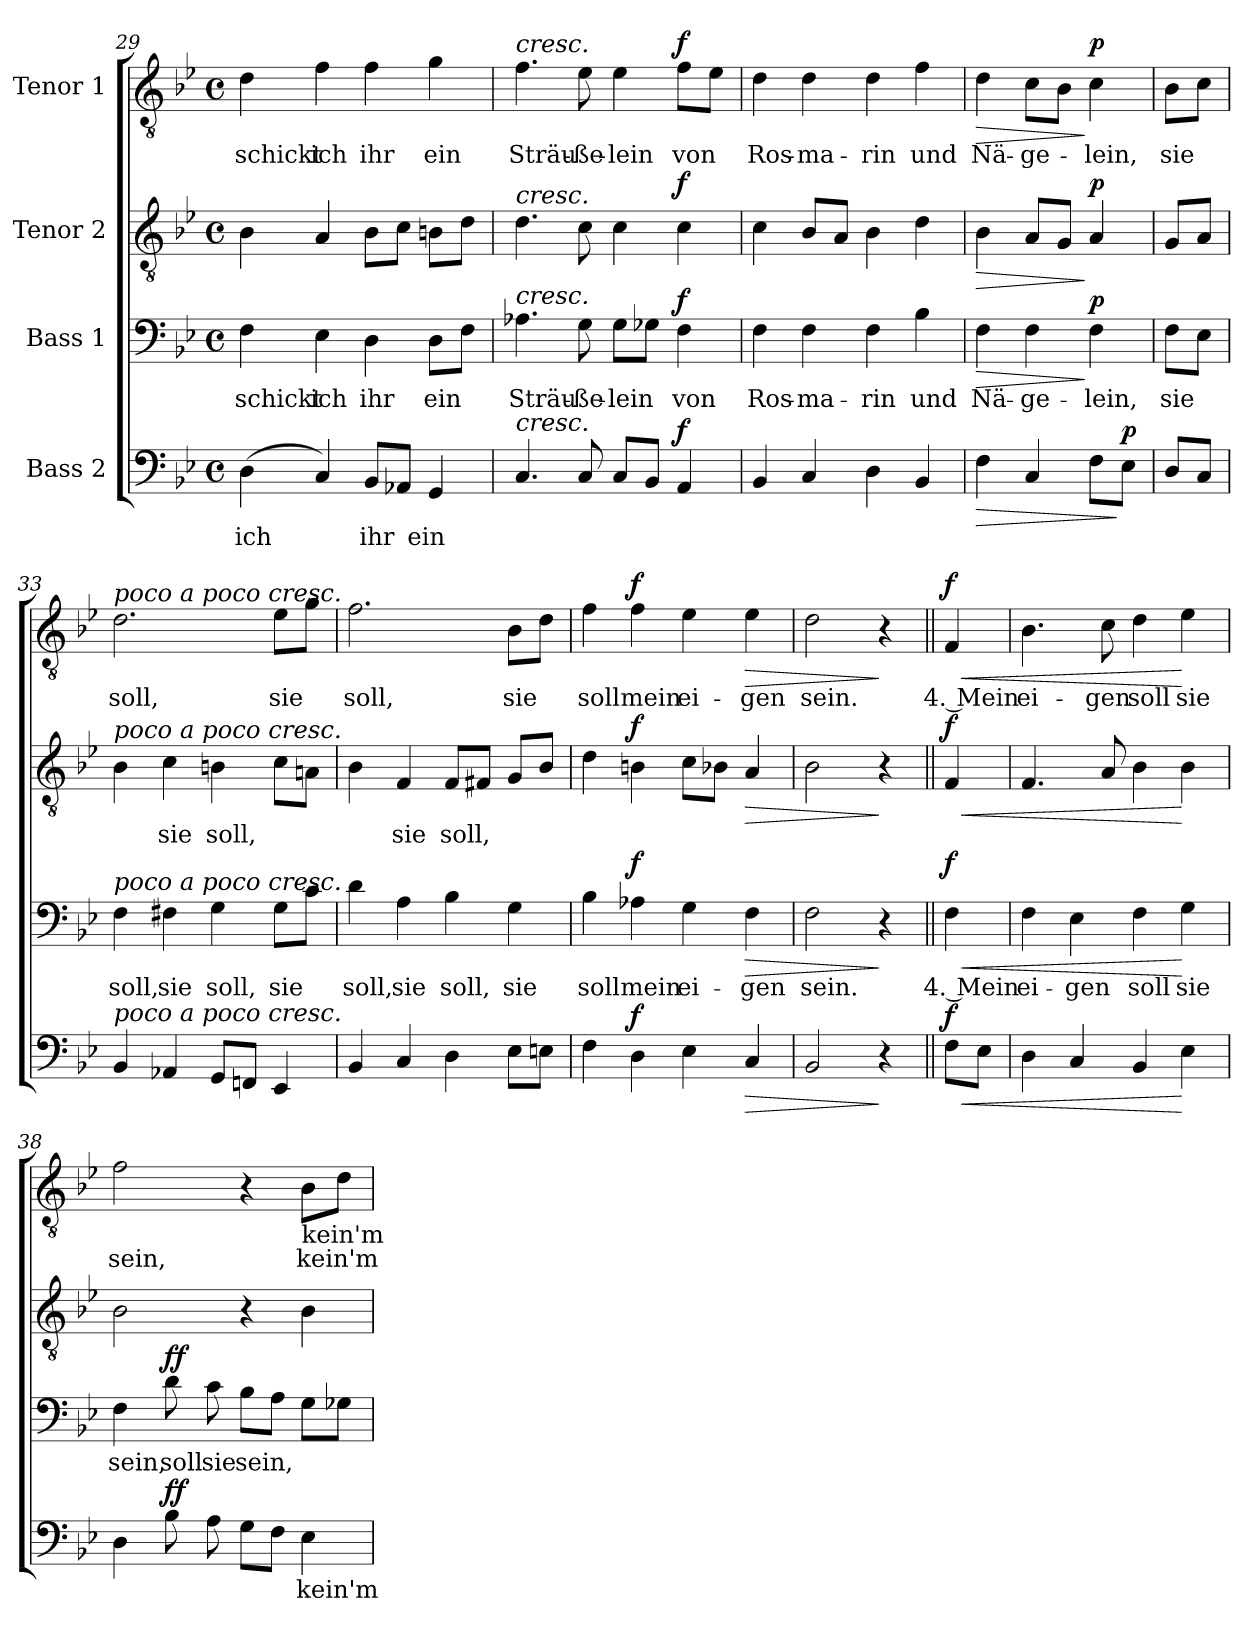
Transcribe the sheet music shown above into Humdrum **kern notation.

**kern	**text	**dynam	**kern	**text	**dynam	**kern	**text	**dynam	**kern	**text	**dynam
*part4	*part4	*part4	*part3	*part3	*part3	*part2	*part2	*part2	*part1	*part1	*part1
*staff4	*staff4	*staff4	*staff3	*staff3	*staff3	*staff2	*staff2	*staff2	*staff1	*staff1	*staff1
*I"Bass 2	*	*	*I"Bass 1	*	*	*I"Tenor 2	*	*	*I"Tenor 1	*	*
*clefF4	*	*	*clefF4	*	*	*clefGv2	*	*	*clefGv2	*	*
*k[b-e-]	*	*	*k[b-e-]	*	*	*k[b-e-]	*	*	*k[b-e-]	*	*
*M4/4	*	*	*M4/4	*	*	*M4/4	*	*	*M4/4	*	*
*met(c)	*	*	*met(c)	*	*	*met(c)	*	*	*met(c)	*	*
=29	=29	=29	=29	=29	=29	=29	=29	=29	=29	=29	=29
(4D\	ich	.	4F\	schickt	.	4B-\	.	.	4d\	schickt	.
4C/)	.	.	4E-\	ich	.	4A/	.	.	4f\	ich	.
8BB-/L	ihr	.	4D\	ihr	.	8B-\L	.	.	4f\	ihr	.
8AA-X/J	.	.	.	.	.	8c\J	.	.	.	.	.
4GG/	ein	.	8D\L	ein	.	8Bn\L	.	.	4g\	ein	.
.	.	.	8F\J	.	.	8d\J	.	.	.	.	.
=30	=30	=30	=30	=30	=30	=30	=30	=30	=30	=30	=30
!	!	!	!	!	!	!	!	!	!LO:TX:a:i:t=cresc.	!	!
!	!	!	!	!	!	!LO:TX:a:i:t=cresc.	!	!	!	!	!
!	!	!	!LO:TX:a:i:t=cresc.	!	!	!	!	!	!	!	!
!LO:TX:a:i:t=cresc.	!	!	!	!	!	!	!	!	!	!	!
4.C/	.	.	4.A-X\	Sträu-	.	4.d\	.	.	4.f\	Sträu-	.
8C/	.	.	8G\	-ße-	.	8c\	.	.	8e-\	-ße-	.
8C/L	.	.	8G\L	-lein	.	4c\	.	.	4e-\	-lein	.
8BB-/J	.	.	8G-X\J	.	.	.	.	.	.	.	.
!	!	!LO:DY:a	!	!	!LO:DY:a	!	!	!LO:DY:a	!	!	!LO:DY:a
4AA/	.	f	4F\	von	f	4c\	.	f	8f\L	von	f
.	.	.	.	.	.	.	.	.	8e-\J	.	.
=31	=31	=31	=31	=31	=31	=31	=31	=31	=31	=31	=31
4BB-/	.	.	4F\	Ros-	.	4c\	.	.	4d\	Ros-	.
4C/	.	.	4F\	-ma-	.	8B-/L	.	.	4d\	-ma-	.
.	.	.	.	.	.	8A/J	.	.	.	.	.
4D\	.	.	4F\	-rin	.	4B-\	.	.	4d\	-rin	.
4BB-/	.	.	4B-\	und	.	4d\	.	.	4f\	und	.
=32	=32	=32	=32	=32	=32	=32	=32	=32	=32	=32	=32
!	!	!LO:HP:b	!	!	!LO:HP:b	!	!	!LO:HP:b	!	!	!LO:HP:b
4F\	.	>	4F\	Nä-	>	4B-\	.	>	4d\	Nä-	>
4C/	.	.	4F\	-ge-	.	8A/L	.	.	8c\L	-ge-	.
.	.	.	.	.	.	8G/J	.	.	8B-\J	.	.
!	!	!	!	!	!LO:DY:n=1:a	!	!	!LO:DY:n=1:a	!	!	!LO:DY:n=1:a
8F\L	.	.	4F\	-lein,	] p	4A/	.	] p	4c\	-lein,	] p
!	!	!LO:DY:n=1:a	!	!	!	!	!	!	!	!	!
8E-\J	.	] p	.	.	.	.	.	.	.	.	.
!!LO:LB:g=z
=32X8	=32X8	=32X8	=32X8	=32X8	=32X8	=32X8	=32X8	=32X8	=32X8	=32X8	=32X8
8D/L	.	.	8F\L	sie	.	8G/L	.	.	8B-\L	sie	.
8C/J	.	.	8E-\J	.	.	8A/J	.	.	8c\J	.	.
=33	=33	=33	=33	=33	=33	=33	=33	=33	=33	=33	=33
!	!	!	!	!	!	!	!	!	!LO:TX:a:i:t=poco a poco cresc.	!	!
!	!	!	!	!	!	!LO:TX:a:i:t=poco a poco cresc.	!	!	!	!	!
!	!	!	!LO:TX:a:i:t=poco a poco cresc.	!	!	!	!	!	!	!	!
!LO:TX:a:i:t=poco a poco cresc.	!	!	!	!	!	!	!	!	!	!	!
4BB-/	.	.	4F\	soll,	.	4B-\	.	.	2.d\	soll,	.
4AA-X/	.	.	4F#X\	sie	.	4c\	sie	.	.	.	.
8GG/L	.	.	4G\	soll,	.	4Bn\	soll,	.	.	.	.
8FFn/J	.	.	.	.	.	.	.	.	.	.	.
4EE-/	.	.	8G\L	sie	.	8c\L	.	.	8e-\L	-sie	.
.	.	.	8c\J	.	.	8An\J	.	.	8g\J	.	.
=34	=34	=34	=34	=34	=34	=34	=34	=34	=34	=34	=34
4BB-/	.	.	4d\	soll,	.	4B-\	.	.	2.f\	soll,	.
4C/	.	.	4A\	sie	.	4F/	sie	.	.	.	.
4D\	.	.	4B-\	soll,	.	8F/L	soll,	.	.	.	.
.	.	.	.	.	.	8F#X/J	.	.	.	.	.
8E-\L	.	.	4G\	sie	.	8G/L	.	.	8B-\L	sie	.
8En\J	.	.	.	.	.	8B-/J	.	.	8d\J	.	.
=35	=35	=35	=35	=35	=35	=35	=35	=35	=35	=35	=35
4F\	.	.	4B-\	soll	.	4d\	.	.	4f\	soll	.
!	!	!LO:DY:a	!	!	!LO:DY:a	!	!	!LO:DY:a	!	!	!LO:DY:a
4D\	.	f	4A-X\	mein	f	4Bn\	.	f	4f\	mein	f
4E-\	.	.	4G\	ei-	.	8c\L	.	.	4e-\	ei-	.
.	.	.	.	.	.	8B-X\J	.	.	.	.	.
!	!	!LO:HP:b	!	!	!LO:HP:b	!	!	!LO:HP:b	!	!	!LO:HP:b
4C/	.	>	4F\	-gen	>	4A/	.	>	4e-\	-gen	>
=36	=36	=36	=36	=36	=36	=36	=36	=36	=36	=36	=36
2BB-/	.	.	2F\	sein.	.	2B-\	.	.	2d\	sein.	.
4r	.	]	4r	.	]	4r	.	]	4r	.	]
!!LO:PB:g=z
=36X9||	=36X9||	=36X9||	=36X9||	=36X9||	=36X9||	=36X9||	=36X9||	=36X9||	=36X9||	=36X9||	=36X9||
!	!	!LO:HP:b	!	!	!LO:HP:b	!	!	!LO:HP:b	!	!	!LO:HP:b
!	!	!LO:DY:n=1:a	!	!	!LO:DY:n=1:a	!	!	!LO:DY:n=1:a	!	!	!LO:DY:n=1:a
8F\L	.	< f	4F\	4. Mein	< f	4F/	.	< f	4F/	4. Mein	< f
8E-\J	.	.	.	.	.	.	.	.	.	.	.
=37	=37	=37	=37	=37	=37	=37	=37	=37	=37	=37	=37
4D\	.	.	4F\	ei-	.	4.F/	.	.	4.B-\	ei-	.
4C/	.	.	4E-\	-gen	.	.	.	.	.	.	.
.	.	.	.	.	.	8A/	.	.	8c\	-gen	.
4BB-/	.	.	4F\	soll	.	4B-\	.	.	4d\	soll	.
4E-\	.	[	4G\	sie	[	4B-\	.	[	4e-\	sie	[
=38	=38	=38	=38	=38	=38	=38	=38	=38	=38	=38	=38
4D\	.	.	4F\	sein,	.	2B-\	.	.	2f\	sein,	.
!	!	!LO:DY:a	!	!	!LO:DY:a	!	!	!	!	!	!
8B-\	.	ff	8d\	soll	ff	.	.	.	.	.	.
8A\	.	.	8c\	sie	.	.	.	.	.	.	.
8G\L	.	.	8B-\L	sein,	.	4r	.	.	4r	.	.
8F\J	.	.	8A\J	.	.	.	.	.	.	.	.
!	!	!	!	!	!	!	!	!	!LO:TX:b:t=kein'm	!	!
4E-\	kein'm	.	8G\L	.	.	4B-\	.	.	8B-\L	kein'm	.
.	.	.	8G-X\J	.	.	.	.	.	8d\J	.	.
=	=	=	=	=	=	=	=	=	=	=	=
*-	*-	*-	*-	*-	*-	*-	*-	*-	*-	*-	*-
